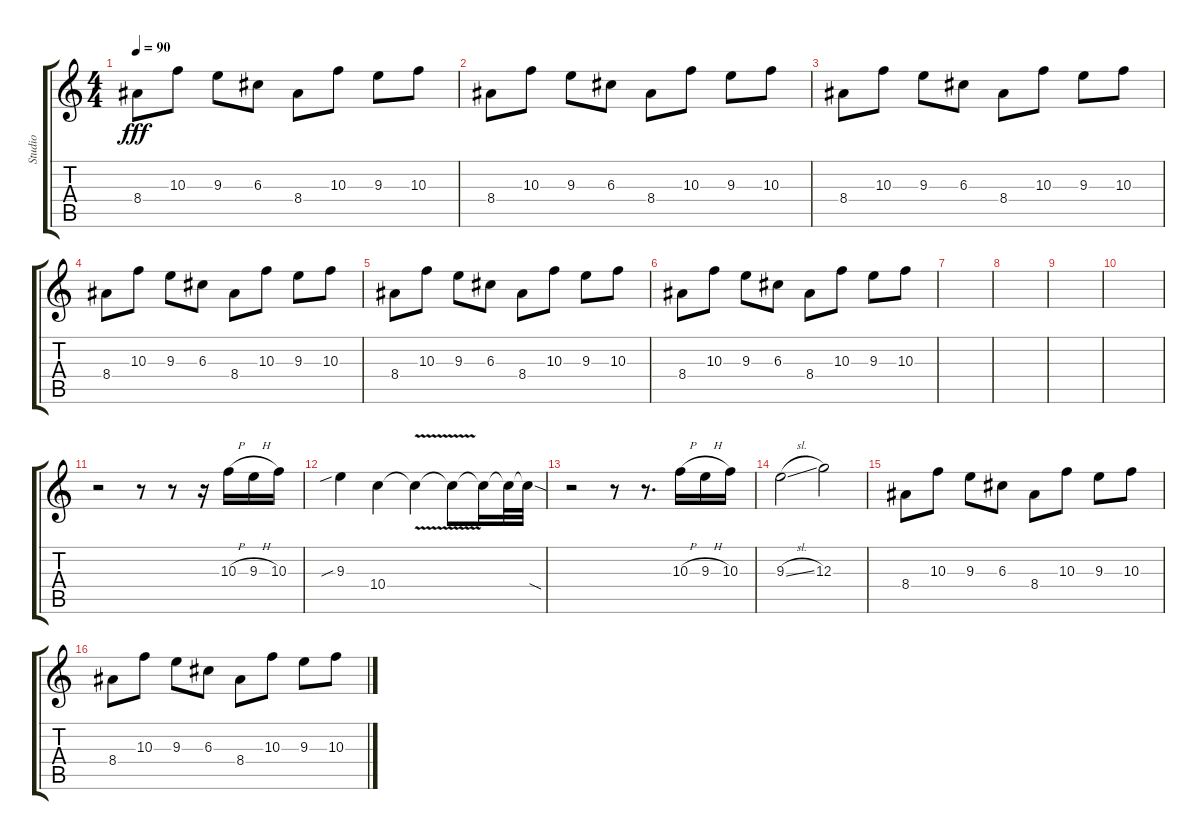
\track ("Studio" "Studio") {instrument distortionguitar}
\staff {score tabs}
\tuning (E4 B3 G3 D3 A2 D2) {hide}
\ts (4 4)
\tempo 90
\clef g2
\ks c
8.4.8{dy fff} 10.3.8 9.3.8 6.3.8 8.4.8 10.3.8 9.3.8 10.3.8 |
8.4.8 10.3.8 9.3.8 6.3.8 8.4.8 10.3.8 9.3.8 10.3.8 |
8.4.8 10.3.8 9.3.8 6.3.8 8.4.8 10.3.8 9.3.8 10.3.8 |
8.4.8 10.3.8 9.3.8 6.3.8 8.4.8 10.3.8 9.3.8 10.3.8 |
8.4.8 10.3.8 9.3.8 6.3.8 8.4.8 10.3.8 9.3.8 10.3.8 |
8.4.8 10.3.8 9.3.8 6.3.8 8.4.8 10.3.8 9.3.8 10.3.8 |
|
|
|
|
r.2 r.8 r.8 r.16 10.3{h}.16 9.3{h}.16 10.3.16 |
9.3{sib}.4 10.4.4 10.4{v t}.4 10.4{t}.8 10.4{t}.16 10.4{t}.32 10.4{sod t}.32 |
r.2 r.8 r.8{d} 10.3{h}.16 9.3{h}.16 10.3.16 |
9.3{sl}.2 12.3.2 |
8.4.8 10.3.8 9.3.8 6.3.8 8.4.8 10.3.8 9.3.8 10.3.8 |
8.4.8 10.3.8 9.3.8 6.3.8 8.4.8 10.3.8 9.3.8 10.3.8
